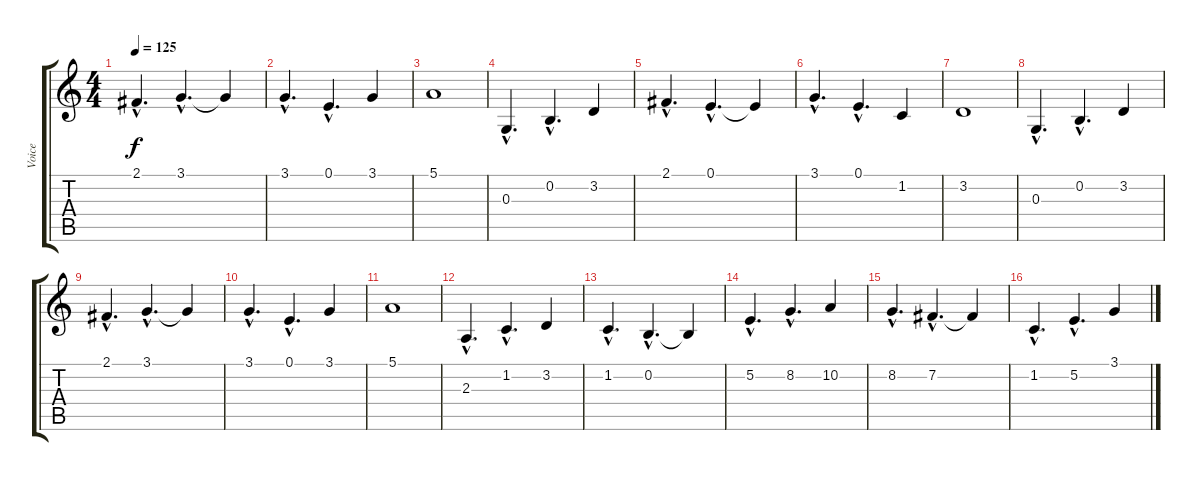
\track ("Voice" "Voice") {instrument harmonica}
\staff {score tabs}
\tuning (E4 B3 G3 D3 A2 E2) {hide}
\ts (4 4)
\tempo 125
\clef g2
\ks c
2.1{hac}.4{d dy f} 3.1{hac}.4{d} 3.1{t}.4 |
3.1{hac}.4{d} 0.1{hac}.4{d} 3.1.4 |
5.1.1 |
0.3{hac}.4{d} 0.2{hac}.4{d} 3.2.4 |
2.1{hac}.4{d} 0.1{hac}.4{d} 0.1{t}.4 |
3.1{hac}.4{d} 0.1{hac}.4{d} 1.2.4 |
3.2.1 |
0.3{hac}.4{d} 0.2{hac}.4{d} 3.2.4 |
2.1{hac}.4{d} 3.1{hac}.4{d} 3.1{t}.4 |
3.1{hac}.4{d} 0.1{hac}.4{d} 3.1.4 |
5.1.1 |
2.3{hac}.4{d} 1.2{hac}.4{d} 3.2.4 |
1.2{hac}.4{d} 0.2{hac}.4{d} 0.2{t}.4 |
5.2{hac}.4{d} 8.2{hac}.4{d} 10.2.4 |
8.2{hac}.4{d} 7.2{hac}.4{d} 7.2{t}.4 |
1.2{hac}.4{d} 5.2{hac}.4{d} 3.1.4
